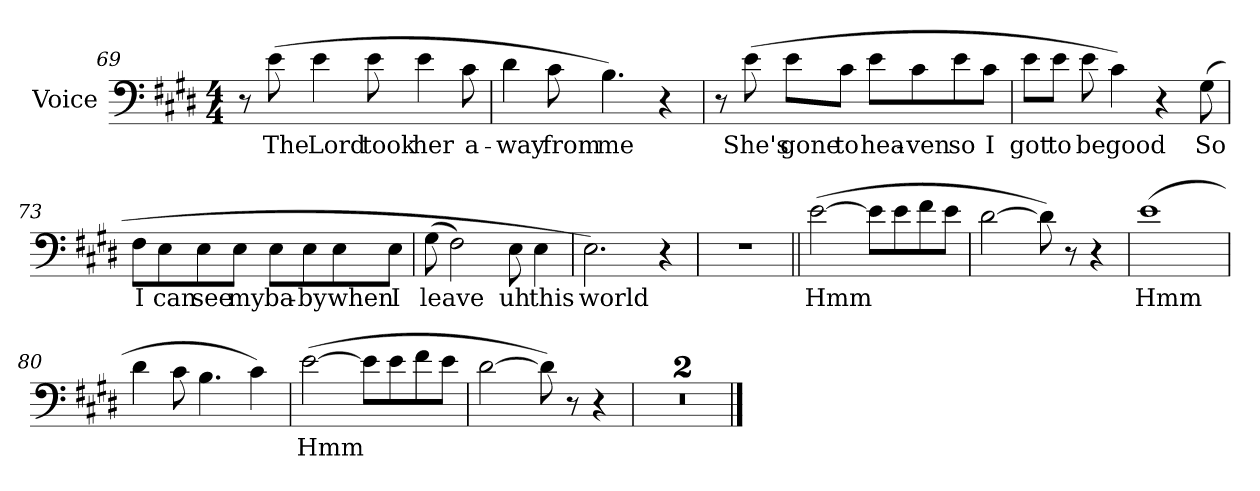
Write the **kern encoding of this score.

**kern	**text
*part1	*part1
*staff1	*staff1
*I"Voice	*
*I'Voice	*
*clefF4	*
*k[f#c#g#d#]	*
*E:	*
*M4/4	*
=69	=69
8r	.
!	!LO:LY:b:color=#000000
(8ei\	The
!	!LO:LY:b:color=#000000
4ei\	Lord
!	!LO:LY:b:color=#000000
8ei\	took
!	!LO:LY:b:color=#000000
4ei\	her
!	!LO:LY:b:color=#000000
8c#i\	a-
=70	=70
!	!LO:LY:b:color=#000000
4d#i\	-way
!	!LO:LY:b:color=#000000
8c#i\	from
!	!LO:LY:b:color=#000000
4.Bi\)	me
4r	.
!!LO:LB:g=z
=71	=71
8r	.
!	!LO:LY:b:color=#000000
(8ei\	She's
!	!LO:LY:b:color=#000000
8ei\L	gone
!	!LO:LY:b:color=#000000
8c#i\J	to
!	!LO:LY:b:color=#000000
8ei\L	hea-
!	!LO:LY:b:color=#000000
8c#i\	-ven
!	!LO:LY:b:color=#000000
8ei\	so
!	!LO:LY:b:color=#000000
8c#i\J	I
=72	=72
!	!LO:LY:b:color=#000000
8ei\L	got
!	!LO:LY:b:color=#000000
8ei\J	to
!	!LO:LY:b:color=#000000
8ei\	be
!	!LO:LY:b:color=#000000
4c#i\)	good
4r	.
!	!LO:LY:b:color=#000000
(8G#i\	So
=73	=73
!	!LO:LY:b:color=#000000
8F#i\L	I
!	!LO:LY:b:color=#000000
8Ei\	can
!	!LO:LY:b:color=#000000
8Ei\	see
!	!LO:LY:b:color=#000000
8Ei\J	my
!	!LO:LY:b:color=#000000
8Ei\L	ba-
!	!LO:LY:b:color=#000000
8Ei\	-by
!	!LO:LY:b:color=#000000
8Ei\	when
!	!LO:LY:b:color=#000000
8Ei\J	I
=74	=74
!	!LO:LY:b:color=#000000
(8G#i\	leave
2F#i\)	.
!	!LO:LY:b:color=#000000
8Ei\	uh
!	!LO:LY:b:color=#000000
4Ei\	this
!!LO:LB:g=z
=75	=75
!	!LO:LY:b:color=#000000
2.Ei\)	world
4r	.
=76	=76
1r	.
=77||	=77||
!	!LO:LY:b:color=#000000
([2ei\	Hmm
8ei\L]	.
8ei\	.
8f#i\	.
8ei\J	.
=78	=78
[2d#i\	.
8d#i\])	.
8r	.
4r	.
=79	=79
!	!LO:LY:b:color=#000000
(1ei	Hmm
!!LO:LB:g=z
=80	=80
4d#i\	.
8c#i\	.
4.Bi\	.
4c#i\)	.
=81	=81
!	!LO:LY:b:color=#000000
([2ei\	Hmm
8ei\L]	.
8ei\	.
8f#i\	.
8ei\J	.
=82	=82
[2d#i\	.
8d#i\])	.
8r	.
4r	.
=83	=83
1r	.
=84	=84
1r	.
==	==
*-	*-
